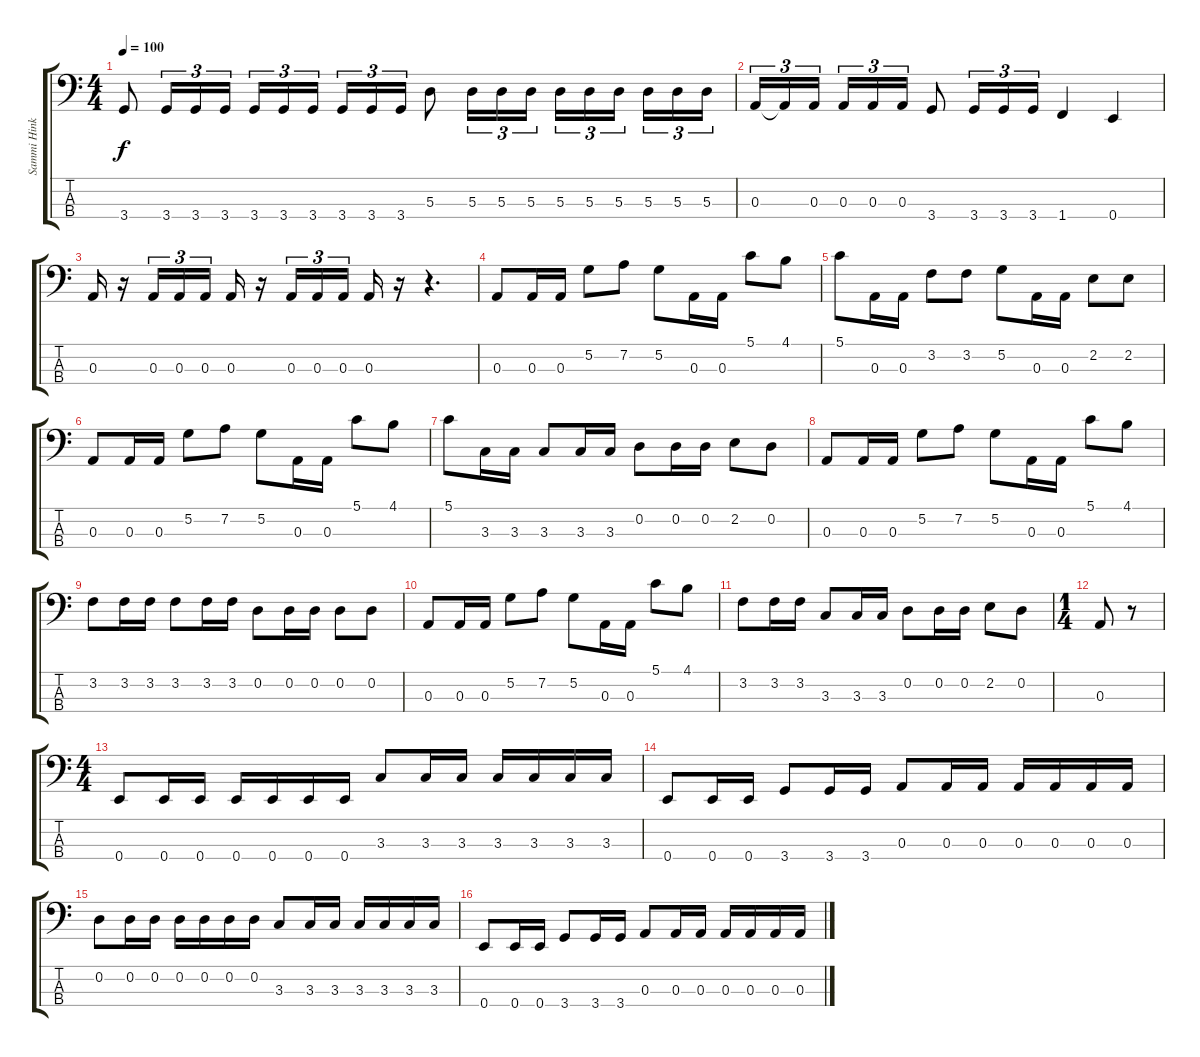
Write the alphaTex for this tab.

\track ("Sammi Hinkka" "Sammi Hink") {solo instrument electricbassfinger}
\staff {score tabs}
\tuning (G2 D2 A1 E1) {hide}
\ts (4 4)
\tempo 100
\clef f4
\ks c
3.4.8{dy f} 3.4.16{tu (3 2)} 3.4.16{tu (3 2)} 3.4.16{tu (3 2)} 3.4.16{tu (3 2)} 3.4.16{tu (3 2)} 3.4.16{tu (3 2) beam splitsecondary} 3.4.16{tu (3 2)} 3.4.16{tu (3 2)} 3.4.16{tu (3 2)} 5.3.8 5.3.16{tu (3 2)} 5.3.16{tu (3 2)} 5.3.16{tu (3 2)} 5.3.16{tu (3 2)} 5.3.16{tu (3 2)} 5.3.16{tu (3 2) beam splitsecondary} 5.3.16{tu (3 2)} 5.3.16{tu (3 2)} 5.3.16{tu (3 2)} |
0.3.16{tu (3 2)} 0.3{t}.16{tu (3 2)} 0.3.16{tu (3 2) beam splitsecondary} 0.3.16{tu (3 2)} 0.3.16{tu (3 2)} 0.3.16{tu (3 2)} 3.4.8 3.4.16{tu (3 2)} 3.4.16{tu (3 2)} 3.4.16{tu (3 2)} 1.4.4 0.4.4 |
0.3.16 r.16 0.3.16{tu (3 2)} 0.3.16{tu (3 2)} 0.3.16{tu (3 2)} 0.3.16 r.16 0.3.16{tu (3 2)} 0.3.16{tu (3 2)} 0.3.16{tu (3 2)} 0.3.16 r.16 r.4{d} |
0.3.8 0.3.16 0.3.16 5.2.8 7.2.8 5.2.8 0.3.16 0.3.16 5.1.8 4.1.8 |
5.1.8 0.3.16 0.3.16 3.2.8 3.2.8 5.2.8 0.3.16 0.3.16 2.2.8 2.2.8 |
0.3.8 0.3.16 0.3.16 5.2.8 7.2.8 5.2.8 0.3.16 0.3.16 5.1.8 4.1.8 |
5.1.8 3.3.16 3.3.16 3.3.8 3.3.16 3.3.16 0.2.8 0.2.16 0.2.16 2.2.8 0.2.8 |
0.3.8 0.3.16 0.3.16 5.2.8 7.2.8 5.2.8 0.3.16 0.3.16 5.1.8 4.1.8 |
3.2.8 3.2.16 3.2.16 3.2.8 3.2.16 3.2.16 0.2.8 0.2.16 0.2.16 0.2.8 0.2.8 |
0.3.8 0.3.16 0.3.16 5.2.8 7.2.8 5.2.8 0.3.16 0.3.16 5.1.8 4.1.8 |
3.2.8 3.2.16 3.2.16 3.3.8 3.3.16 3.3.16 0.2.8 0.2.16 0.2.16 2.2.8 0.2.8 |
\ts (1 4)
0.3.8 r.8 |
\ts (4 4)
0.4.8 0.4.16 0.4.16 0.4.16 0.4.16 0.4.16 0.4.16 3.3.8 3.3.16 3.3.16 3.3.16 3.3.16 3.3.16 3.3.16 |
0.4.8 0.4.16 0.4.16 3.4.8 3.4.16 3.4.16 0.3.8 0.3.16 0.3.16 0.3.16 0.3.16 0.3.16 0.3.16 |
0.2.8 0.2.16 0.2.16 0.2.16 0.2.16 0.2.16 0.2.16 3.3.8 3.3.16 3.3.16 3.3.16 3.3.16 3.3.16 3.3.16 |
0.4.8 0.4.16 0.4.16 3.4.8 3.4.16 3.4.16 0.3.8 0.3.16 0.3.16 0.3.16 0.3.16 0.3.16 0.3.16
